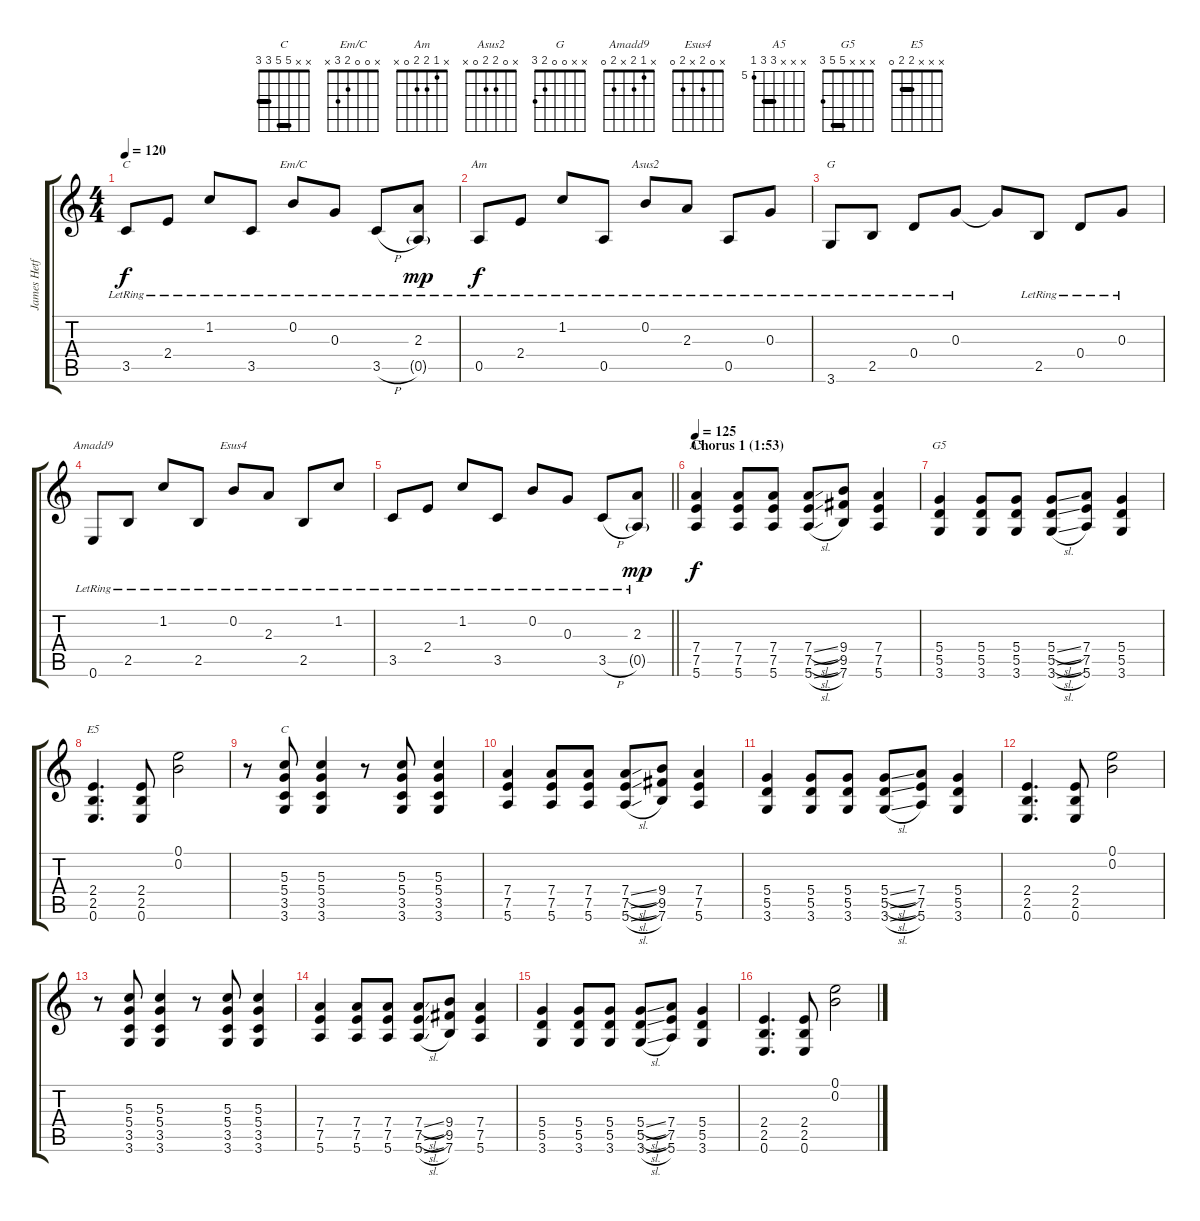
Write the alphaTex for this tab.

\track ("James Hetfield Rhythm Gtr." "James Hetf") {instrument electricguitarclean}
\staff {score tabs}
\tuning (E4 B3 G3 D3 A2 E2) {hide}
\chord ("C" x 1 x 2 3 x)
\chord ("Em/C" x 0 0 2 3 x)
\chord ("Am" x 1 2 2 0 x)
\chord ("Asus2" x 0 2 2 0 x)
\chord ("G" x x 0 0 2 3)
\chord ("Amadd9" x 1 2 x 2 0)
\chord ("Esus4" x 0 2 x 2 0)
\chord ("A5" x x x 7 7 5) {firstfret 5 barre 7}
\chord ("G5" x x x 5 5 3) {barre 5}
\chord ("E5" x x x 2 2 0) {barre 2}
\chord ("C" x x 5 5 3 3) {barre (3 5)}
\ts (4 4)
\tempo 120
\clef g2
\ks aminor
3.5{lr}.8{ch "C" dy f} 2.4{lr}.8 1.2{lr}.8 3.5{lr}.8 0.2{lr}.8{ch "Em/C"} 0.3{lr}.8 3.5{h lr}.8 (2.3{lr} 0.5{g}).8{dy mp} |
0.5{lr}.8{ch "Am" dy f} 2.4{lr}.8 1.2{lr}.8 0.5{lr}.8 0.2{lr}.8{ch "Asus2"} 2.3{lr}.8 0.5{lr}.8 0.3{lr}.8 |
3.6{lr}.8{ch "G"} 2.5{lr}.8 0.4{lr}.8 0.3{lr}.8 0.3{t}.8 2.5{lr}.8 0.4{lr}.8 0.3{lr}.8 |
0.6{lr}.8{ch "Amadd9"} 2.5{lr}.8 1.2{lr}.8 2.5{lr}.8 0.2{lr}.8{ch "Esus4"} 2.3{lr}.8 2.5{lr}.8 1.2{lr}.8 |
\barLineRight lightlight
3.5{lr}.8 2.4{lr}.8 1.2{lr}.8 3.5{lr}.8 0.2{lr}.8 0.3{lr}.8 3.5{h lr}.8 (2.3{lr} 0.5{g}).8{dy mp} |
\section ("" "Chorus 1 (1:53)")
\tempo 125
(7.4 7.5 5.6).4{ch "A5" dy f balance 0 instrument distortionguitar} (7.4 7.5 5.6).8 (7.4 7.5 5.6).8 (7.4{sl} 7.5{sl} 5.6{sl}).8 (9.4 9.5 7.6).8 (7.4 7.5 5.6).4 |
(5.4 5.5 3.6).4{ch "G5"} (5.4 5.5 3.6).8 (5.4 5.5 3.6).8 (5.4{sl} 5.5{sl} 3.6{sl}).8 (7.4 7.5 5.6).8 (5.4 5.5 3.6).4 |
(2.4 2.5 0.6).4{d ch "E5"} (2.4 2.5 0.6).8 (0.1 0.2).2 |
r.8 (5.3 5.4 3.5 3.6).8{ch "C"} (5.3 5.4 3.5 3.6).4 r.8 (5.3 5.4 3.5 3.6).8 (5.3 5.4 3.5 3.6).4 |
(7.4 7.5 5.6).4 (7.4 7.5 5.6).8 (7.4 7.5 5.6).8 (7.4{sl} 7.5{sl} 5.6{sl}).8 (9.4 9.5 7.6).8 (7.4 7.5 5.6).4 |
(5.4 5.5 3.6).4 (5.4 5.5 3.6).8 (5.4 5.5 3.6).8 (5.4{sl} 5.5{sl} 3.6{sl}).8 (7.4 7.5 5.6).8 (5.4 5.5 3.6).4 |
(2.4 2.5 0.6).4{d} (2.4 2.5 0.6).8 (0.1 0.2).2 |
r.8 (5.3 5.4 3.5 3.6).8 (5.3 5.4 3.5 3.6).4 r.8 (5.3 5.4 3.5 3.6).8 (5.3 5.4 3.5 3.6).4 |
(7.4 7.5 5.6).4 (7.4 7.5 5.6).8 (7.4 7.5 5.6).8 (7.4{sl} 7.5{sl} 5.6{sl}).8 (9.4 9.5 7.6).8 (7.4 7.5 5.6).4 |
(5.4 5.5 3.6).4 (5.4 5.5 3.6).8 (5.4 5.5 3.6).8 (5.4{sl} 5.5{sl} 3.6{sl}).8 (7.4 7.5 5.6).8 (5.4 5.5 3.6).4 |
(2.4 2.5 0.6).4{d} (2.4 2.5 0.6).8 (0.1 0.2).2
